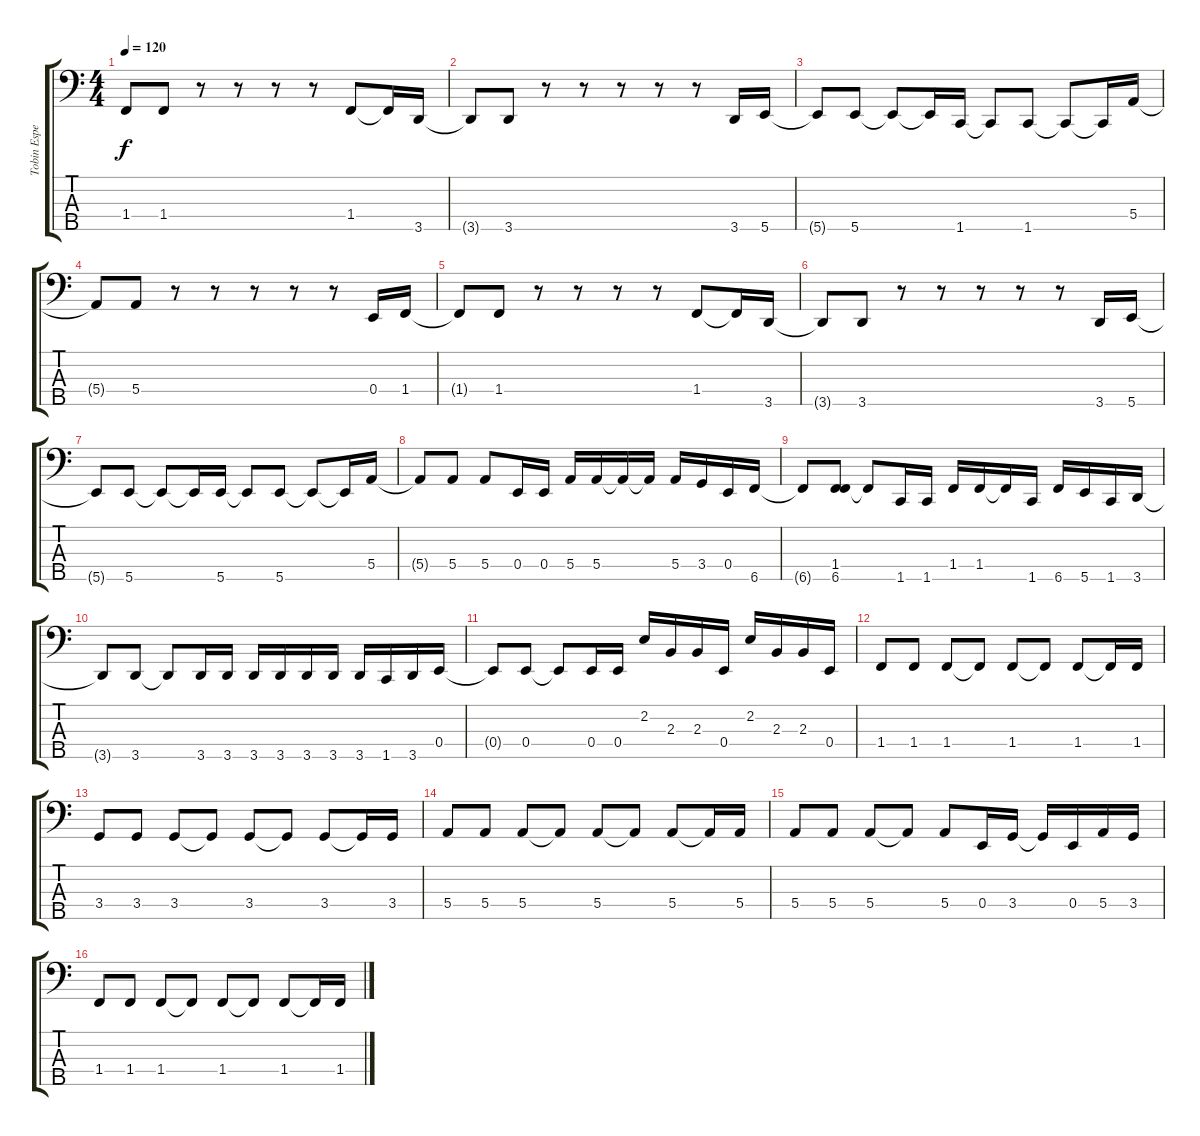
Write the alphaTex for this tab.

\track ("Tobin Esperance (Bass)" "Tobin Espe") {instrument electricbassfinger}
\staff {score tabs}
\tuning (G2 D2 A1 E1 B0) {hide}
\ts (4 4)
\tempo 120
\clef f4
\ks c
1.4{t}.8{dy f} 1.4.8 r.8 r.8 r.8 r.8 1.4.8 1.4{t}.16 3.5.16 |
3.5{t}.8 3.5.8 r.8 r.8 r.8 r.8 r.8 3.5.16 5.5.16 |
5.5{t}.8 5.5.8 5.5{t}.8 5.5{t}.16 1.5.16 1.5{t}.8 1.5.8 1.5{t}.8 1.5{t}.16 5.4.16 |
5.4{t}.8 5.4.8 r.8 r.8 r.8 r.8 r.8 0.4.16 1.4.16 |
1.4{t}.8 1.4.8 r.8 r.8 r.8 r.8 1.4.8 1.4{t}.16 3.5.16 |
3.5{t}.8 3.5.8 r.8 r.8 r.8 r.8 r.8 3.5.16 5.5.16 |
5.5{t}.8 5.5.8 5.5{t}.8 5.5{t}.16 5.5.16 5.5{t}.8 5.5.8 5.5{t}.8 5.5{t}.16 5.4.16 |
5.4{t}.8 5.4.8 5.4.8 0.4.16 0.4.16 5.4.16 5.4.16 5.4{t}.16 5.4{t}.16 5.4.16 3.4.16 0.4.16 6.5.16 |
6.5{t}.8 (1.4 6.5).8 6.5{t}.8 1.5.16 1.5.16 1.4.16 1.4.16 1.4{t}.16 1.5.16 6.5.16 5.5.16 1.5.16 3.5.16 |
3.5{t}.8 3.5.8 3.5{t}.8 3.5.16 3.5.16 3.5.16 3.5.16 3.5.16 3.5.16 3.5.16 1.5.16 3.5.16 0.4.16 |
0.4{t}.8 0.4.8 0.4{t}.8 0.4.16 0.4.16 2.2.16 2.3.16 2.3.16 0.4.16 2.2.16 2.3.16 2.3.16 0.4.16 |
1.4.8 1.4.8 1.4.8 1.4{t}.8 1.4.8 1.4{t}.8 1.4.8 1.4{t}.16 1.4.16 |
3.4.8 3.4.8 3.4.8 3.4{t}.8 3.4.8 3.4{t}.8 3.4.8 3.4{t}.16 3.4.16 |
5.4.8 5.4.8 5.4.8 5.4{t}.8 5.4.8 5.4{t}.8 5.4.8 5.4{t}.16 5.4.16 |
5.4.8 5.4.8 5.4.8 5.4{t}.8 5.4.8 0.4.16 3.4.16 3.4{t}.16 0.4.16 5.4.16 3.4.16 |
1.4.8 1.4.8 1.4.8 1.4{t}.8 1.4.8 1.4{t}.8 1.4.8 1.4{t}.16 1.4.16
